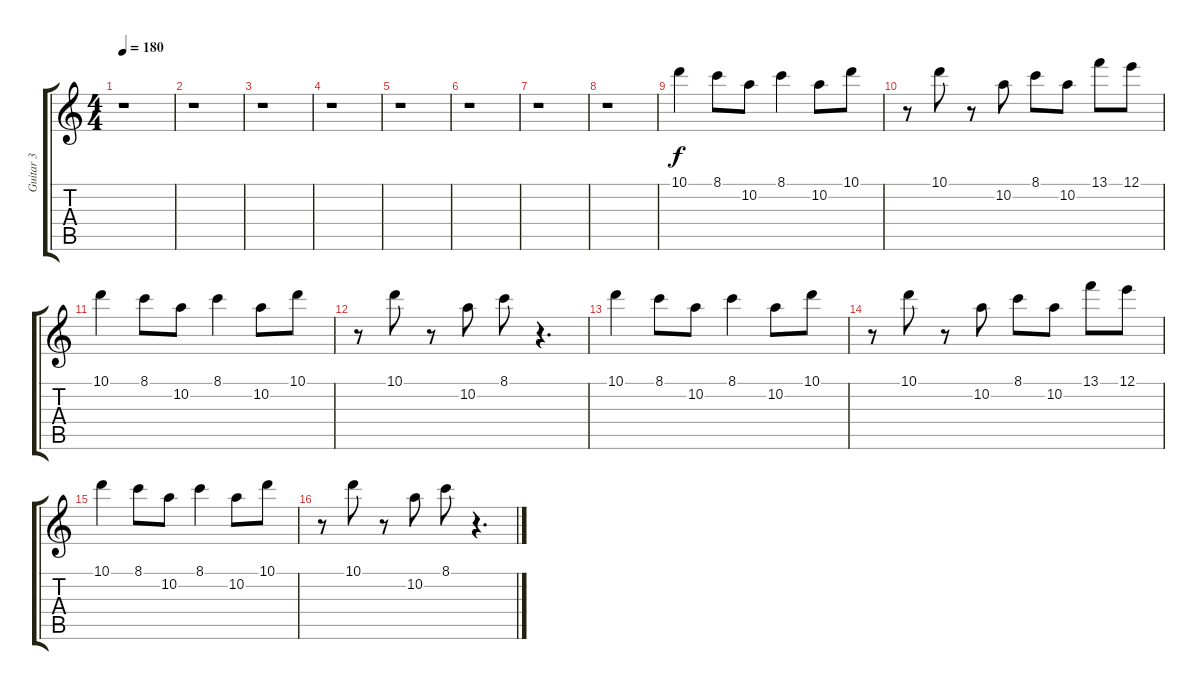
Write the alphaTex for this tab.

\track ("Guitar 3" "Guitar 3") {instrument overdrivenguitar}
\staff {score tabs}
\tuning (E4 B3 G3 D3 A2 E2) {hide}
\ts (4 4)
\tempo 180
\clef g2
\ks c
r.1{dy f instrument overdrivenguitar} |
r.1 |
r.1 |
r.1 |
r.1 |
r.1 |
r.1 |
r.1 |
10.1.4 8.1.8 10.2.8 8.1.4 10.2.8 10.1.8 |
r.8 10.1.8 r.8 10.2.8 8.1.8 10.2.8 13.1.8 12.1.8 |
10.1.4 8.1.8 10.2.8 8.1.4 10.2.8 10.1.8 |
r.8 10.1.8 r.8 10.2.8 8.1.8 r.4{d} |
10.1.4 8.1.8 10.2.8 8.1.4 10.2.8 10.1.8 |
r.8 10.1.8 r.8 10.2.8 8.1.8 10.2.8 13.1.8 12.1.8 |
10.1.4 8.1.8 10.2.8 8.1.4 10.2.8 10.1.8 |
r.8 10.1.8 r.8 10.2.8 8.1.8 r.4{d}
